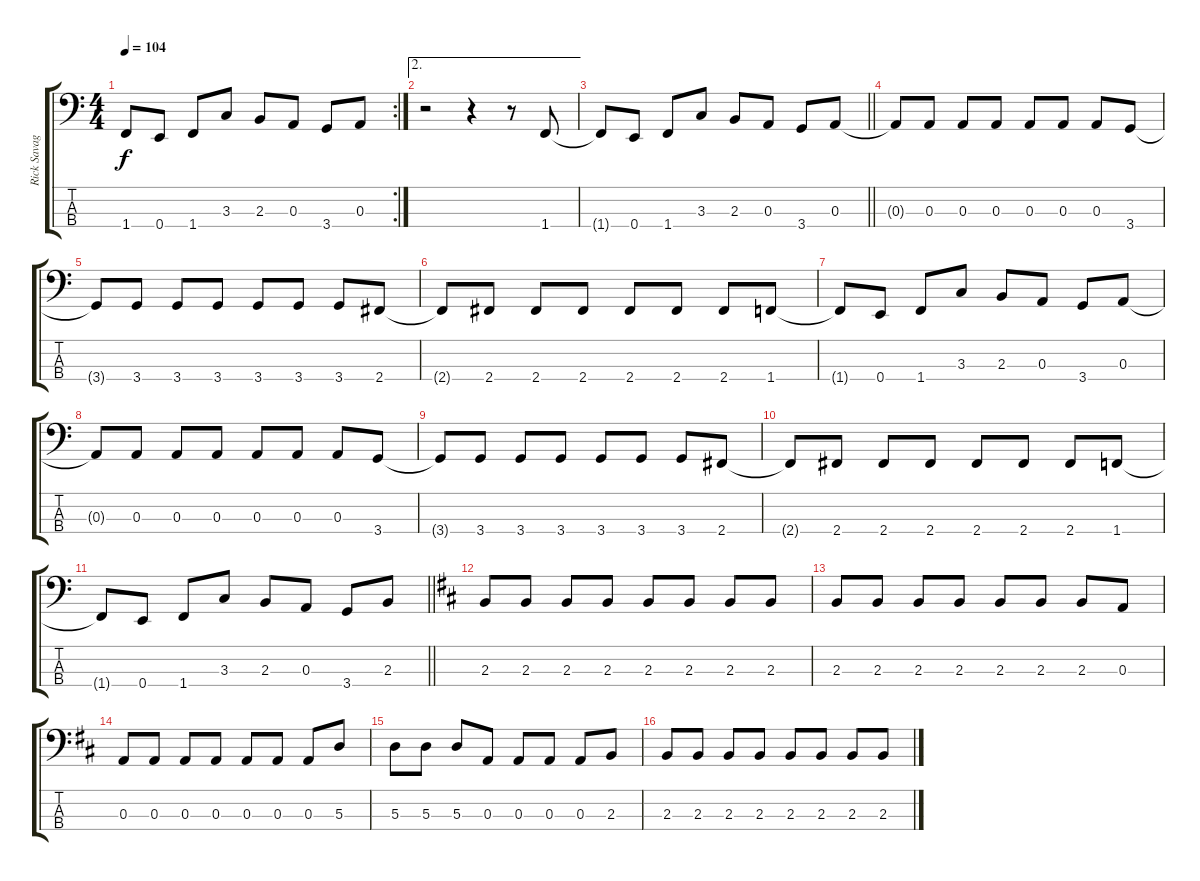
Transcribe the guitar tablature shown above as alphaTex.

\track ("Rick Savage" "Rick Savag") {instrument electricbasspick}
\staff {score tabs}
\tuning (G2 D2 A1 E1) {hide}
\rc 2
\ts (4 4)
\tempo 104
\clef f4
\ks aminor
1.4{t}.8{dy f} 0.4.8 1.4.8 3.3.8 2.3.8 0.3.8 3.4.8 0.3.8 |
\ae 2
r.2 r.4 r.8 1.4.8 |
\barLineRight lightlight
1.4{t}.8 0.4.8 1.4.8 3.3.8 2.3.8 0.3.8 3.4.8 0.3.8 |
0.3{t}.8 0.3.8 0.3.8 0.3.8 0.3.8 0.3.8 0.3.8 3.4.8 |
3.4{t}.8 3.4.8 3.4.8 3.4.8 3.4.8 3.4.8 3.4.8 2.4.8 |
2.4{t}.8 2.4.8 2.4.8 2.4.8 2.4.8 2.4.8 2.4.8 1.4.8 |
1.4{t}.8 0.4.8 1.4.8 3.3.8 2.3.8 0.3.8 3.4.8 0.3.8 |
0.3{t}.8 0.3.8 0.3.8 0.3.8 0.3.8 0.3.8 0.3.8 3.4.8 |
3.4{t}.8 3.4.8 3.4.8 3.4.8 3.4.8 3.4.8 3.4.8 2.4.8 |
2.4{t}.8 2.4.8 2.4.8 2.4.8 2.4.8 2.4.8 2.4.8 1.4.8 |
\barLineRight lightlight
1.4{t}.8 0.4.8 1.4.8 3.3.8 2.3.8 0.3.8 3.4.8 2.3.8 |
\ks bminor
2.3.8 2.3.8 2.3.8 2.3.8 2.3.8 2.3.8 2.3.8 2.3.8 |
2.3.8 2.3.8 2.3.8 2.3.8 2.3.8 2.3.8 2.3.8 0.3.8 |
0.3.8 0.3.8 0.3.8 0.3.8 0.3.8 0.3.8 0.3.8 5.3.8 |
5.3.8 5.3.8 5.3.8 0.3.8 0.3.8 0.3.8 0.3.8 2.3.8 |
2.3.8 2.3.8 2.3.8 2.3.8 2.3.8 2.3.8 2.3.8 2.3.8
